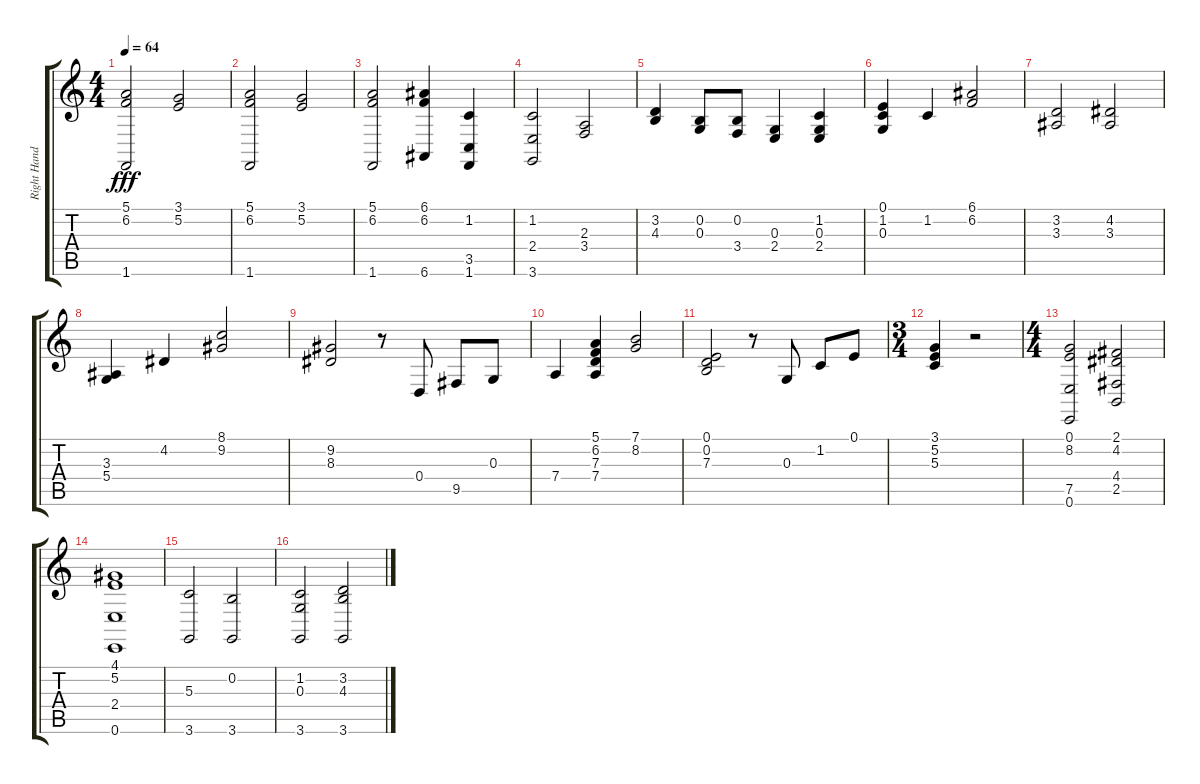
\track ("Right Hand" "Right Hand") {instrument stringensemble1}
\staff {score tabs}
\tuning (E4 B3 G3 D3 A2 E2) {hide}
\ts (4 4)
\tempo 64
\clef g2
\ks c
(5.1 6.2 1.6).2{dy fff} (3.1 5.2).2 |
(5.1 6.2 1.6).2 (3.1 5.2).2 |
(5.1 6.2 1.6).2 (6.1 6.2 6.6).4 (1.2 3.5 1.6).4 |
(1.2 2.4 3.6).2 (2.3 3.4).2 |
(3.2 4.3).4 (0.2 0.3).8 (0.2 3.4).8 (0.3 2.4).4 (1.2 0.3 2.4).4{volume 10} |
(0.1 1.2 0.3).4{volume 10} 1.2.4{volume 11} (6.1 6.2).2{volume 10} |
(3.2 3.3).2{volume 9} (4.2 3.3).2 |
(3.3 5.4).4 4.2.4 (8.1 9.2).2 |
(9.2 8.3).2 r.8 0.4.8{volume 11} 9.5.8{volume 12} 0.3.8{volume 12} |
7.4.4 (5.1 6.2 7.3 7.4).4{volume 12} (7.1 8.2).2{volume 12} |
(0.1 0.2 7.3).2{volume 12} r.8 0.3.8{volume 12} 1.2.8 0.1.8{volume 11} |
\ts (3 4)
(3.1 5.2 5.3).4 r.2 |
\ts (4 4)
(0.1 8.2 7.5 0.6).2{volume 9} (2.1 4.2 4.4 2.5).2{volume 9} |
(4.1 5.2 2.4 0.6).1 |
(5.3 3.6).2 (0.2 3.6).2 |
(1.2 0.3 3.6).2 (3.2 4.3 3.6).2
